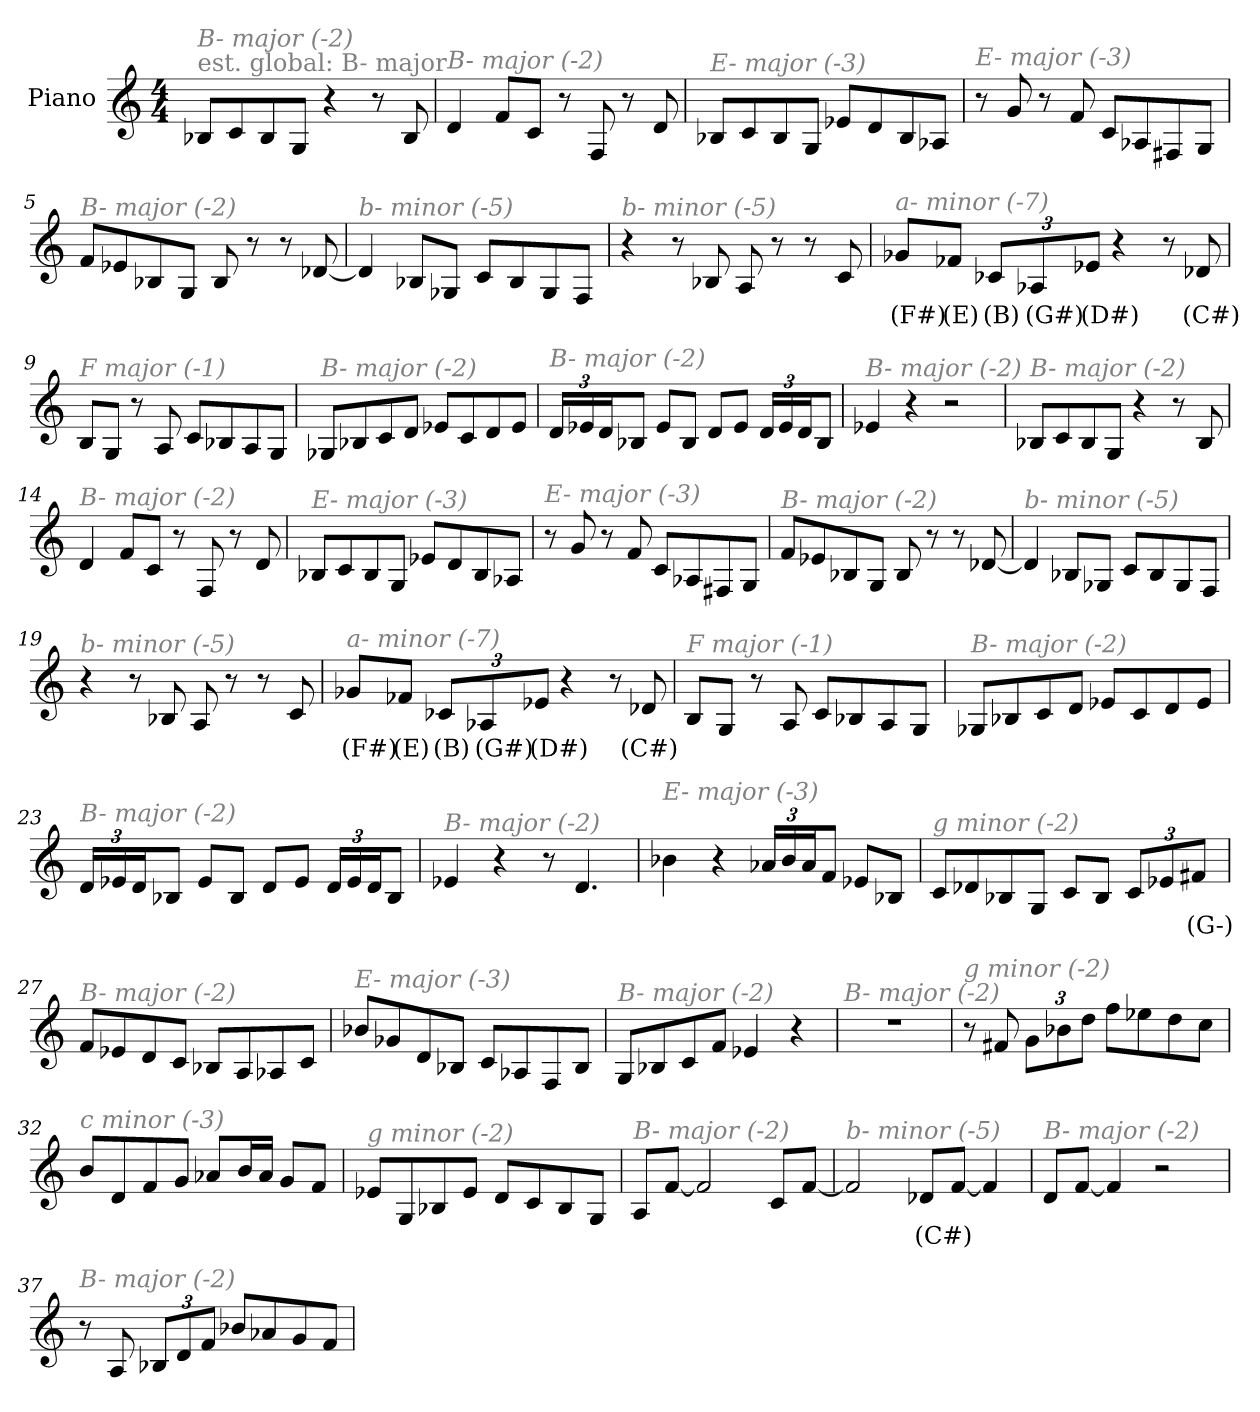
**kern	**text
*part1	*part1
*staff1	*staff1
*I"Piano	*
*I'Pno	*
*clefG2	*
*k[]	*
*M4/4	*
*MM240	*
=1	=1
!LO:TX:a:color=#808080:t=est. global&colon; B- major	!
!LO:TX:i:color=#808080:t=B- major (-2)	!
8B-X/L	.
8c/	.
8B-/	.
8G/J	.
4r	.
8r	.
8B-/	.
=2	=2
!LO:TX:i:color=#808080:t=B- major (-2)	!
4d/	.
8f/L	.
8c/J	.
8r	.
8F/	.
8r	.
8d/	.
=3	=3
!LO:TX:i:color=#808080:t=E- major (-3)	!
8B-X/L	.
8c/	.
8B-/	.
8G/J	.
8e-X/L	.
8d/	.
8B-/	.
8A-X/J	.
=4	=4
!LO:TX:i:color=#808080:t=E- major (-3)	!
8r	.
8g/	.
8r	.
8f/	.
8c/L	.
8A-X/	.
8F#X/	.
8G/J	.
!!LO:LB:g=z
=5	=5
!LO:TX:i:color=#808080:t=B- major (-2)	!
8f/L	.
8e-X/	.
8B-X/	.
8G/J	.
8B-/	.
8r	.
8r	.
[8d-X/	.
=6	=6
!LO:TX:i:color=#808080:t=b- minor (-5)	!
4d-/]	.
8B-X/L	.
8G-X/J	.
8c/L	.
8B-/	.
8G-/	.
8F/J	.
=7	=7
!LO:TX:i:color=#808080:t=b- minor (-5)	!
4r	.
8r	.
8B-X/	.
8A/	.
8r	.
8r	.
8c/	.
=8	=8
!LO:TX:i:color=#808080:t=a- minor (-7)	!
8g-Xi/L	(F#)
8f-Xi/J	(E)
*Xbrackettup	*
12c-Xi/L	(B)
12A-Xi/	(G#)
12e-Xi/J	(D#)
4r	.
8r	.
8d-Xi/	(C#)
!!LO:LB:g=z
=9	=9
!LO:TX:i:color=#808080:t=F major (-1)	!
8B/L	.
8G/J	.
8r	.
8A/	.
8c/L	.
8B-X/	.
8A/	.
8G/J	.
=10	=10
!LO:TX:i:color=#808080:t=B- major (-2)	!
8G-X/L	.
8B-X/	.
8c/	.
8d/J	.
8e-X/L	.
8c/	.
8d/	.
8e-/J	.
=11	=11
!LO:TX:i:color=#808080:t=B- major (-2)	!
24d/LL	.
24e-X/	.
24d/J	.
8B-X/J	.
8e-/L	.
8B-/J	.
8d/L	.
8e-/J	.
24d/LL	.
24e-/	.
24d/J	.
8B-/J	.
=12	=12
!LO:TX:i:color=#808080:t=B- major (-2)	!
4e-X/	.
4r	.
2r	.
!!LO:LB:g=z
=13	=13
!LO:TX:i:color=#808080:t=B- major (-2)	!
8B-X/L	.
8c/	.
8B-/	.
8G/J	.
4r	.
8r	.
8B-/	.
=14	=14
!LO:TX:i:color=#808080:t=B- major (-2)	!
4d/	.
8f/L	.
8c/J	.
8r	.
8F/	.
8r	.
8d/	.
=15	=15
!LO:TX:i:color=#808080:t=E- major (-3)	!
8B-X/L	.
8c/	.
8B-/	.
8G/J	.
8e-X/L	.
8d/	.
8B-/	.
8A-X/J	.
=16	=16
!LO:TX:i:color=#808080:t=E- major (-3)	!
8r	.
8g/	.
8r	.
8f/	.
8c/L	.
8A-X/	.
8F#X/	.
8G/J	.
!!LO:LB:g=z
=17	=17
!LO:TX:i:color=#808080:t=B- major (-2)	!
8f/L	.
8e-X/	.
8B-X/	.
8G/J	.
8B-/	.
8r	.
8r	.
[8d-X/	.
=18	=18
!LO:TX:i:color=#808080:t=b- minor (-5)	!
4d-/]	.
8B-X/L	.
8G-X/J	.
8c/L	.
8B-/	.
8G-/	.
8F/J	.
=19	=19
!LO:TX:i:color=#808080:t=b- minor (-5)	!
4r	.
8r	.
8B-X/	.
8A/	.
8r	.
8r	.
8c/	.
=20	=20
!LO:TX:i:color=#808080:t=a- minor (-7)	!
8g-Xi/L	(F#)
8f-Xi/J	(E)
12c-Xi/L	(B)
12A-Xi/	(G#)
12e-Xi/J	(D#)
4r	.
8r	.
8d-Xi/	(C#)
!!LO:LB:g=z
=21	=21
!LO:TX:i:color=#808080:t=F major (-1)	!
8B/L	.
8G/J	.
8r	.
8A/	.
8c/L	.
8B-X/	.
8A/	.
8G/J	.
=22	=22
!LO:TX:i:color=#808080:t=B- major (-2)	!
8G-X/L	.
8B-X/	.
8c/	.
8d/J	.
8e-X/L	.
8c/	.
8d/	.
8e-/J	.
=23	=23
!LO:TX:i:color=#808080:t=B- major (-2)	!
24d/LL	.
24e-X/	.
24d/J	.
8B-X/J	.
8e-/L	.
8B-/J	.
8d/L	.
8e-/J	.
24d/LL	.
24e-/	.
24d/J	.
8B-/J	.
=24	=24
!LO:TX:i:color=#808080:t=B- major (-2)	!
4e-X/	.
4r	.
8r	.
4.d/	.
!!LO:LB:g=z
=25	=25
!LO:TX:i:color=#808080:t=E- major (-3)	!
4b-X\	.
4r	.
24a-X/LL	.
24b-/	.
24a-/J	.
8f/J	.
8e-X/L	.
8B-X/J	.
=26	=26
!LO:TX:i:color=#808080:t=g minor (-2)	!
8c/L	.
8d-X/	.
8B-X/	.
8G/J	.
8c/L	.
8B-/J	.
12c/L	.
12e-X/	.
12f#Xi/J	(G-)
=27	=27
!LO:TX:i:color=#808080:t=B- major (-2)	!
8f/L	.
8e-X/	.
8d/	.
8c/J	.
8B-X/L	.
8A/	.
8A-X/	.
8c/J	.
=28	=28
!LO:TX:i:color=#808080:t=E- major (-3)	!
8b-X/L	.
8g-X/	.
8d/	.
8B-X/J	.
8c/L	.
8A-X/	.
8F/	.
8B-/J	.
!!LO:LB:g=z
=29	=29
!LO:TX:i:color=#808080:t=B- major (-2)	!
8G/L	.
8B-X/	.
8c/	.
8f/J	.
4e-X/	.
4r	.
=30	=30
!LO:TX:i:color=#808080:t=B- major (-2)	!
1r	.
=31	=31
!LO:TX:i:color=#808080:t=g minor (-2)	!
8r	.
8f#X/	.
12g\L	.
12b-X\	.
12dd\J	.
8ff\L	.
8ee-X\	.
8dd\	.
8cc\J	.
=32	=32
!LO:TX:i:color=#808080:t=c minor (-3)	!
8b/L	.
8d/	.
8f/	.
8g/J	.
8a-X/L	.
16b/L	.
16a-/JJ	.
8g/L	.
8f/J	.
!!LO:LB:g=z
=33	=33
!LO:TX:i:color=#808080:t=g minor (-2)	!
8e-X/L	.
8G/	.
8B-X/	.
8e-/J	.
8d/L	.
8c/	.
8B-/	.
8G/J	.
=34	=34
!LO:TX:i:color=#808080:t=B- major (-2)	!
8A/L	.
[8f/J	.
2f/]	.
8c/L	.
[8f/J	.
=35	=35
!LO:TX:i:color=#808080:t=b- minor (-5)	!
2f/]	.
8d-Xi/L	(C#)
[8f/J	.
4f/]	.
=36	=36
!LO:TX:i:color=#808080:t=B- major (-2)	!
8d/L	.
[8f/J	.
4f/]	.
2r	.
=37	=37
!LO:TX:i:color=#808080:t=B- major (-2)	!
8r	.
8A/	.
12B-X/L	.
12d/	.
12f/J	.
8b-X/L	.
8a-X/	.
8g/	.
8f/J	.
=	=
*-	*-
